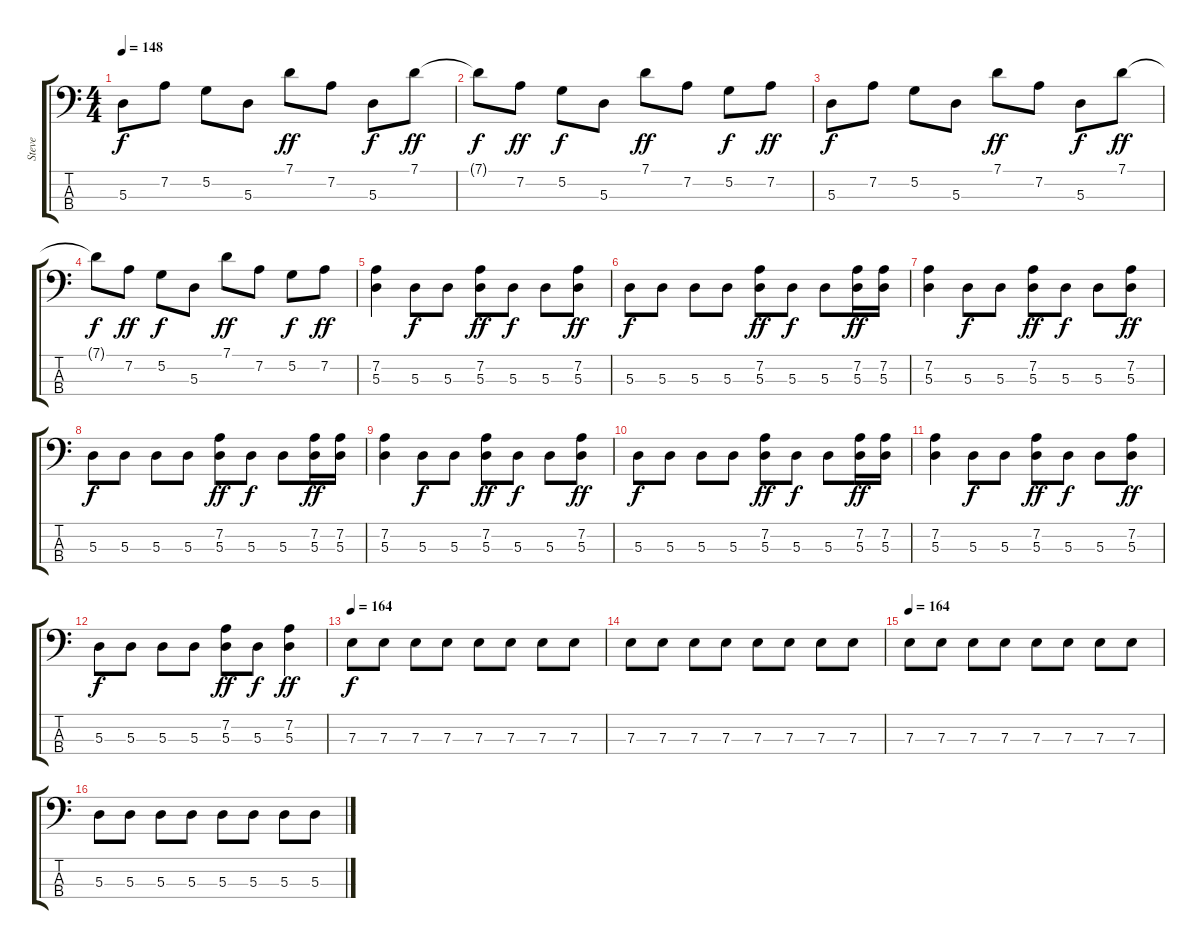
\track ("Steve" "Steve") {instrument electricbassfinger}
\staff {score tabs}
\tuning (G2 D2 A1 E1) {hide}
\ts (4 4)
\tempo 148
\clef f4
\ks c
5.3.8{dy f} 7.2.8 5.2.8 5.3.8 7.1.8{dy ff} 7.2.8 5.3.8{dy f} 7.1.8{dy ff} |
7.1{t}.8{dy f} 7.2.8{dy ff} 5.2.8{dy f} 5.3.8 7.1.8{dy ff} 7.2.8 5.2.8{dy f} 7.2.8{dy ff} |
5.3.8{dy f} 7.2.8 5.2.8 5.3.8 7.1.8{dy ff} 7.2.8 5.3.8{dy f} 7.1.8{dy ff} |
7.1{t}.8{dy f} 7.2.8{dy ff} 5.2.8{dy f} 5.3.8 7.1.8{dy ff} 7.2.8 5.2.8{dy f} 7.2.8{dy ff} |
(7.2 5.3).4 5.3.8{dy f} 5.3.8 (7.2 5.3).8{dy ff} 5.3.8{dy f} 5.3.8 (7.2 5.3).8{dy ff} |
5.3.8{dy f} 5.3.8 5.3.8 5.3.8 (7.2 5.3).8{dy ff} 5.3.8{dy f} 5.3.8 (7.2 5.3).16{dy ff} (7.2 5.3).16 |
(7.2 5.3).4 5.3.8{dy f} 5.3.8 (7.2 5.3).8{dy ff} 5.3.8{dy f} 5.3.8 (7.2 5.3).8{dy ff} |
5.3.8{dy f} 5.3.8 5.3.8 5.3.8 (7.2 5.3).8{dy ff} 5.3.8{dy f} 5.3.8 (7.2 5.3).16{dy ff} (7.2 5.3).16 |
(7.2 5.3).4 5.3.8{dy f} 5.3.8 (7.2 5.3).8{dy ff} 5.3.8{dy f} 5.3.8 (7.2 5.3).8{dy ff} |
5.3.8{dy f} 5.3.8 5.3.8 5.3.8 (7.2 5.3).8{dy ff} 5.3.8{dy f} 5.3.8 (7.2 5.3).16{dy ff} (7.2 5.3).16 |
(7.2 5.3).4 5.3.8{dy f} 5.3.8 (7.2 5.3).8{dy ff} 5.3.8{dy f} 5.3.8 (7.2 5.3).8{dy ff} |
5.3.8{dy f} 5.3.8 5.3.8 5.3.8 (7.2 5.3).8{dy ff} 5.3.8{dy f} (7.2 5.3).4{dy ff} |
\tempo 164
7.3.8{dy f} 7.3.8 7.3.8 7.3.8 7.3.8 7.3.8 7.3.8 7.3.8 |
7.3.8 7.3.8 7.3.8 7.3.8 7.3.8 7.3.8 7.3.8 7.3.8 |
\tempo 164
7.3.8 7.3.8 7.3.8 7.3.8 7.3.8 7.3.8 7.3.8 7.3.8 |
5.3.8 5.3.8 5.3.8 5.3.8 5.3.8 5.3.8 5.3.8 5.3.8
